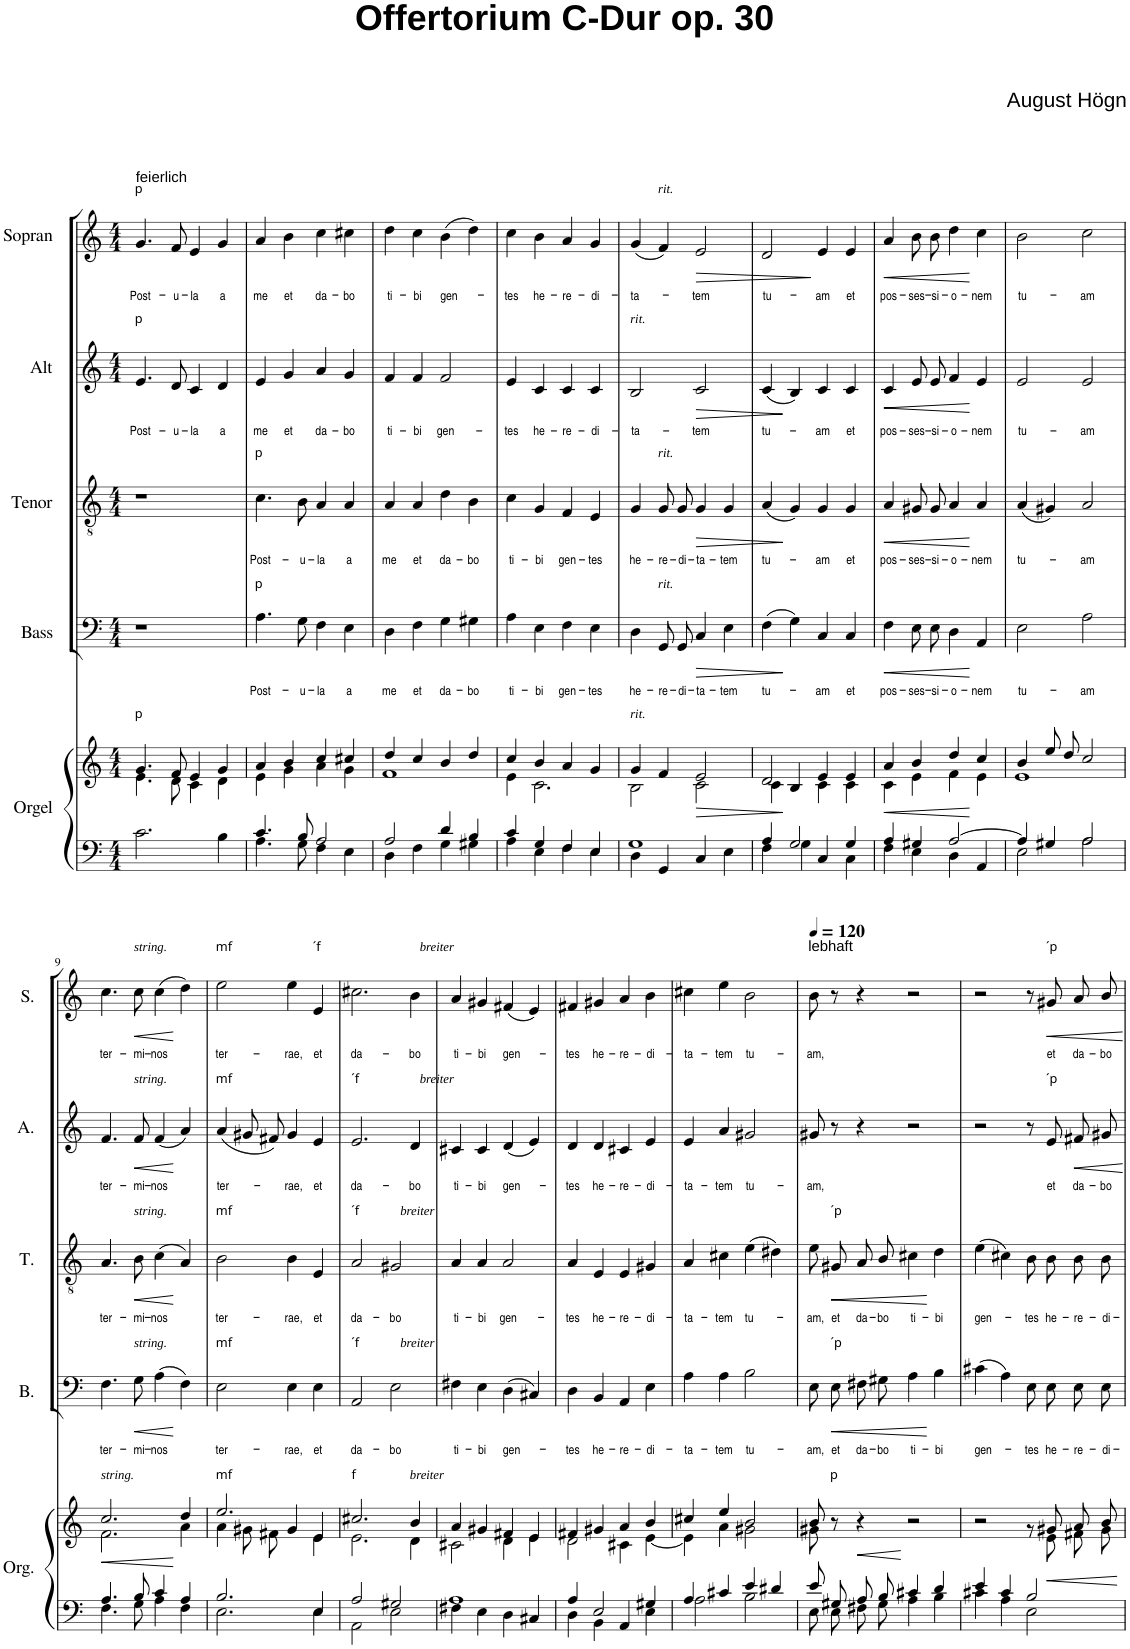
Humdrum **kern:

**kern	**kern	**dynam	**kern	**text	**dynam	**kern	**text	**dynam	**kern	**text	**dynam	**kern	**text	**dynam
*part5	*part5	*part5	*part4	*part4	*part4	*part3	*part3	*part3	*part2	*part2	*part2	*part1	*part1	*part1
*staff6	*staff5	*staff5/6	*staff4	*staff4	*staff4	*staff3	*staff3	*staff3	*staff2	*staff2	*staff2	*staff1	*staff1	*staff1
*I"Orgel	*	*	*I"Bass	*	*	*I"Tenor	*	*	*I"Alt	*	*	*I"Sopran	*	*
*I'Org.	*	*	*I'B.	*	*	*I'T.	*	*	*I'A.	*	*	*I'S.	*	*
*clefF4	*clefG2	*	*clefF4	*	*	*clefGv2	*	*	*clefG2	*	*	*clefG2	*	*
*	*	*	*	*	*	*Trd7c12	*	*	*	*	*	*	*	*
*k[]	*k[]	*	*k[]	*	*	*k[]	*	*	*k[]	*	*	*k[]	*	*
*M4/4	*M4/4	*	*M4/4	*	*	*M4/4	*	*	*M4/4	*	*	*M4/4	*	*
=1	=1	=1	=1	=1	=1	=1	=1	=1	=1	=1	=1	=1	=1	=1
*	*^	*	*	*	*	*	*	*	*	*	*	*	*	*
!	!	!	!	!	!	!	!	!	!	!	!	!	!LO:TX:a:t=p	!	!
!	!	!	!	!	!	!	!	!	!	!	!	!	!LO:TX:a:t=feierlich	!	!
!	!	!	!	!	!	!	!	!	!	!LO:TX:a:t=p	!	!	!	!	!
!	!LO:TX:a:t=p	!	!	!	!	!	!	!	!	!	!	!	!	!	!
!	!	!	!	!	!	!	!	!	!	!	!LO:LY:b	!	!	!LO:LY:b	!
2.c\	4.g/	4.e\	.	1r	.	.	1r	.	.	4.e/	Post-	.	4.g/	Post-	.
!	!	!	!	!	!	!	!	!	!	!	!LO:LY:b	!	!	!LO:LY:b	!
.	8f/	8d\	.	.	.	.	.	.	.	8d/	-u-	.	8f/	-u-	.
!	!	!	!	!	!	!	!	!	!	!	!LO:LY:b	!	!	!LO:LY:b	!
.	4e/	4c\	.	.	.	.	.	.	.	4c/	la	.	4e/	la	.
!	!	!	!	!	!	!	!	!	!	!	!LO:LY:b	!	!	!LO:LY:b	!
4B\	4g/	4d\	.	.	.	.	.	.	.	4d/	a	.	4g/	a	.
=2	=2	=2	=2	=2	=2	=2	=2	=2	=2	=2	=2	=2	=2	=2	=2
*^	*	*	*	*	*	*	*	*	*	*	*	*	*	*	*
!	!	!	!	!	!	!	!	!LO:TX:a:t=p	!	!	!	!	!	!	!	!
!	!	!	!	!	!LO:TX:a:t=p	!	!	!	!	!	!	!	!	!	!	!
!	!	!	!	!	!	!LO:LY:b	!	!	!LO:LY:b	!	!	!LO:LY:b	!	!	!LO:LY:b	!
4.c/	4.A\	4a/	4e\	.	4.A\	Post-	.	4.c\	Post-	.	4e/	me	.	4a/	me	.
!	!	!	!	!	!	!	!	!	!	!	!	!LO:LY:b	!	!	!LO:LY:b	!
.	.	4b/	4g\	.	.	.	.	.	.	.	4g/	et	.	4b\	et	.
!	!	!	!	!	!	!LO:LY:b	!	!	!LO:LY:b	!	!	!	!	!	!	!
8B/	8G\	.	.	.	8G\	-u-	.	8B\	-u-	.	.	.	.	.	.	.
!	!	!	!	!	!	!LO:LY:b	!	!	!LO:LY:b	!	!	!LO:LY:b	!	!	!LO:LY:b	!
2A/	4F\	4cc/	4a\	.	4F\	-la	.	4A/	-la	.	4a/	da-	.	4cc\	da-	.
!	!	!	!	!	!	!LO:LY:b	!	!	!LO:LY:b	!	!	!LO:LY:b	!	!	!LO:LY:b	!
.	4E\	4cc#X/	4g\	.	4E\	a	.	4A/	a	.	4g/	-bo	.	4cc#X\	-bo	.
=3	=3	=3	=3	=3	=3	=3	=3	=3	=3	=3	=3	=3	=3	=3	=3	=3
!	!	!	!	!	!	!LO:LY:b	!	!	!LO:LY:b	!	!	!LO:LY:b	!	!	!LO:LY:b	!
2A/	4D\	4dd/	1f	.	4D\	me	.	4A/	me	.	4f/	ti-	.	4dd\	ti-	.
!	!	!	!	!	!	!LO:LY:b	!	!	!LO:LY:b	!	!	!LO:LY:b	!	!	!LO:LY:b	!
.	4F\	4cc/	.	.	4F\	et	.	4A/	et	.	4f/	-bi	.	4cc\	-bi	.
!	!	!	!	!	!	!LO:LY:b	!	!	!LO:LY:b	!	!	!LO:LY:b	!	!	!LO:LY:b	!
4d/	4G\	4b/	.	.	4G\	da-	.	4d\	da-	.	2f/	gen-	.	(4b\	gen-	.
!	!	!	!	!	!	!LO:LY:b	!	!	!LO:LY:b	!	!	!	!	!	!	!
4B/	4G#X\	4dd/	.	.	4G#X\	-bo	.	4B\	-bo	.	.	.	.	4dd\)	.	.
=4	=4	=4	=4	=4	=4	=4	=4	=4	=4	=4	=4	=4	=4	=4	=4	=4
!	!	!	!	!	!	!LO:LY:b	!	!	!LO:LY:b	!	!	!LO:LY:b	!	!	!LO:LY:b	!
4c/	4A\	4cc/	4e\	.	4A\	ti-	.	4c\	ti-	.	4e/	-tes	.	4cc\	-tes	.
!	!	!	!	!	!	!LO:LY:b	!	!	!LO:LY:b	!	!	!LO:LY:b	!	!	!LO:LY:b	!
4G/	4E\	4b/	2.c\	.	4E\	-bi	.	4G/	-bi	.	4c/	he-	.	4b\	he-	.
!	!	!	!	!	!	!LO:LY:b	!	!	!LO:LY:b	!	!	!LO:LY:b	!	!	!LO:LY:b	!
4F/	4F\	4a/	.	.	4F\	gen-	.	4F/	gen-	.	4c/	-re-	.	4a/	-re-	.
!	!	!	!	!	!	!LO:LY:b	!	!	!LO:LY:b	!	!	!LO:LY:b	!	!	!LO:LY:b	!
4E/	4E\	4g/	.	.	4E\	-tes	.	4E/	-tes	.	4c/	-di-	.	4g/	-di-	.
=5	=5	=5	=5	=5	=5	=5	=5	=5	=5	=5	=5	=5	=5	=5	=5	=5
!	!	!	!	!	!	!	!	!	!	!	!LO:TX:a:i:t=rit.	!	!	!	!	!
!	!	!LO:TX:a:i:t=rit.	!	!	!	!	!	!	!	!	!	!	!	!	!	!
!	!	!	!	!	!	!LO:LY:b	!	!	!LO:LY:b	!	!	!LO:LY:b	!	!	!LO:LY:b	!
1G	4D\	4g/	2B\	.	4D\	he-	.	4G/	he-	.	2B/	-ta-	.	(4g/	-ta-	.
!	!	!	!	!	!	!	!	!	!	!	!	!	!	!LO:TX:a:i:t=rit.	!	!
!	!	!	!	!	!	!	!	!LO:TX:a:i:t=rit.	!	!	!	!	!	!	!	!
!	!	!	!	!	!LO:TX:a:i:t=rit.	!	!	!	!	!	!	!	!	!	!	!
!	!	!	!	!	!	!LO:LY:b	!	!	!LO:LY:b	!	!	!	!	!	!	!
.	4GG/	4f/	.	.	8GG/L	-re-	.	8G/L	-re-	.	.	.	.	4f/)	.	.
!	!	!	!	!	!	!LO:LY:b	!	!	!LO:LY:b	!	!	!	!	!	!	!
.	.	.	.	.	8GG/J	-di-	.	8G/J	-di-	.	.	.	.	.	.	.
!	!	!	!	!LO:HP:b	!	!LO:LY:b	!LO:HP:b	!	!LO:LY:b	!LO:HP:b	!	!LO:LY:b	!LO:HP:b	!	!LO:LY:b	!LO:HP:b
.	4C/	2e/	2c\	>	4C/	-ta-	>	4G/	-ta-	>	2c/	-tem	>	2e/	-tem	>
!	!	!	!	!	!	!LO:LY:b	!	!	!LO:LY:b	!	!	!	!	!	!	!
.	4E\	.	.	.	4E\	-tem	.	4G/	-tem	.	.	.	.	.	.	.
=6	=6	=6	=6	=6	=6	=6	=6	=6	=6	=6	=6	=6	=6	=6	=6	=6
!	!	!	!	!	!	!LO:LY:b	!	!	!LO:LY:b	!	!	!LO:LY:b	!	!	!LO:LY:b	!
4A/	4F\	2d/	4c\	.	(4F\	tu-	.	(4A/	tu-	.	(4c/	tu-	.	2d/	tu-	.
2G/	4G\	.	4B/	]	4G\)	.	]	4G/)	.	]	4B/)	.	]	.	.	.
!	!	!	!	!	!	!LO:LY:b	!	!	!LO:LY:b	!	!	!LO:LY:b	!	!	!LO:LY:b	!
.	4C/	4e/	4c\	.	4C/	-am	.	4G/	-am	.	4c/	-am	.	4e/	-am	]
!	!	!	!	!	!	!LO:LY:b	!	!	!LO:LY:b	!	!	!LO:LY:b	!	!	!LO:LY:b	!
4G/	4C\	4e/	4c\	.	4C/	et	.	4G/	et	.	4c/	et	.	4e/	et	.
=7	=7	=7	=7	=7	=7	=7	=7	=7	=7	=7	=7	=7	=7	=7	=7	=7
!	!	!	!	!LO:HP:b	!	!LO:LY:b	!LO:HP:b	!	!LO:LY:b	!LO:HP:b	!	!LO:LY:b	!LO:HP:b	!	!LO:LY:b	!LO:HP:b
4A/	4F\	4a/	4c\	<	4F\	pos-	<	4A/	pos-	<	4c/	pos-	<	4a/	pos-	<
!	!	!	!	!	!	!LO:LY:b	!	!	!LO:LY:b	!	!	!LO:LY:b	!	!	!LO:LY:b	!
4G#X/	4E\	4b/	4e\	.	8E\L	-ses-	.	8G#X/L	-ses-	.	8e/L	-ses-	.	8b\L	-ses-	.
!	!	!	!	!	!	!LO:LY:b	!	!	!LO:LY:b	!	!	!LO:LY:b	!	!	!LO:LY:b	!
.	.	.	.	.	8E\J	-si-	.	8G#/J	-si-	.	8e/J	-si-	.	8b\J	-si-	.
!	!	!	!	!	!	!LO:LY:b	!	!	!LO:LY:b	!	!	!LO:LY:b	!	!	!LO:LY:b	!
[2A/	4D\	4dd/	4f\	.	4D\	-o-	.	4A/	-o-	.	4f/	-o-	.	4dd\	-o-	.
!	!	!	!	!	!	!LO:LY:b	!	!	!LO:LY:b	!	!	!LO:LY:b	!	!	!LO:LY:b	!
.	4AA/	4cc/	4e\	[	4AA/	-nem	[	4A/	-nem	[	4e/	-nem	[	4cc\	-nem	[
=8	=8	=8	=8	=8	=8	=8	=8	=8	=8	=8	=8	=8	=8	=8	=8	=8
!	!	!	!	!	!	!LO:LY:b	!	!	!LO:LY:b	!	!	!LO:LY:b	!	!	!LO:LY:b	!
4A/]	2E\	4b/	1e	.	2E\	tu-	.	(4A/	tu-	.	2e/	tu-	.	2b\	tu-	.
4G#X/	.	8ee/L	.	.	.	.	.	4G#X/)	.	.	.	.	.	.	.	.
.	.	8dd/J	.	.	.	.	.	.	.	.	.	.	.	.	.	.
!	!	!	!	!	!	!LO:LY:b	!	!	!LO:LY:b	!	!	!LO:LY:b	!	!	!LO:LY:b	!
2A/	2A\	2cc/	.	.	2A\	-am	.	2A/	-am	.	2e/	-am	.	2cc\	-am	.
!!LO:LB:g=z
=9	=9	=9	=9	=9	=9	=9	=9	=9	=9	=9	=9	=9	=9	=9	=9	=9
!	!	!LO:TX:a:i:t=string.	!	!	!	!	!	!	!	!	!	!	!	!	!	!
!	!	!	!	!LO:HP:b	!	!LO:LY:b	!	!	!LO:LY:b	!	!	!LO:LY:b	!	!	!LO:LY:b	!
4.A/	4.F\	2.cc/	2.f\	<	4.F\	ter-	.	4.A/	ter-	.	4.f/	ter-	.	4.cc\	ter-	.
!	!	!	!	!	!	!	!	!	!	!	!	!	!	!LO:TX:a:i:t=string.	!	!
!	!	!	!	!	!	!	!	!	!	!	!LO:TX:a:i:t=string.	!	!	!	!	!
!	!	!	!	!	!	!	!	!LO:TX:a:i:t=string.	!	!	!	!	!	!	!	!
!	!	!	!	!	!LO:TX:a:i:t=string.	!	!	!	!	!	!	!	!	!	!	!
!	!	!	!	!	!	!LO:LY:b	!LO:HP:b	!	!LO:LY:b	!LO:HP:b	!	!LO:LY:b	!LO:HP:b	!	!LO:LY:b	!LO:HP:b
8B/	8G\	.	.	.	8G\	-mi-	<	8B\	-mi-	<	8f/	-mi-	<	8cc\	-mi-	<
!	!	!	!	!	!	!LO:LY:b	!	!	!LO:LY:b	!	!	!LO:LY:b	!	!	!LO:LY:b	!
4c/	4A\	.	.	.	(4A\	-nos	.	(4c\	-nos	.	(4f/	-nos	.	(4cc\	-nos	.
4A/	4F\	4dd/	4a\	[	4F\)	.	[	4A/)	.	[	4a/)	.	[	4dd\)	.	[
=10	=10	=10	=10	=10	=10	=10	=10	=10	=10	=10	=10	=10	=10	=10	=10	=10
!	!	!	!	!	!	!	!	!	!	!	!	!	!	!LO:TX:a:t=mf	!	!
!	!	!	!	!	!	!	!	!	!	!	!LO:TX:a:t=mf	!	!	!	!	!
!	!	!	!	!	!	!	!	!LO:TX:a:t=mf	!	!	!	!	!	!	!	!
!	!	!	!	!	!LO:TX:a:t=mf	!	!	!	!	!	!	!	!	!	!	!
!	!	!LO:TX:a:t=mf	!	!	!	!	!	!	!	!	!	!	!	!	!	!
!	!	!	!	!	!	!LO:LY:b	!	!	!LO:LY:b	!	!	!LO:LY:b	!	!	!LO:LY:b	!
2.B/	2.E\	2.ee/	4a\	.	2E\	ter-	.	2B\	ter-	.	(4a/	ter-	.	2ee\	ter-	.
.	.	.	8g#X\L	.	.	.	.	.	.	.	8g#X/L	.	.	.	.	.
.	.	.	8f#X\J	.	.	.	.	.	.	.	8f#X/J)	.	.	.	.	.
!	!	!	!	!	!	!LO:LY:b	!	!	!LO:LY:b	!	!	!LO:LY:b	!	!	!LO:LY:b	!
.	.	.	4g#/	.	4E\	-rae,	.	4B\	-rae,	.	4g#/	-rae,	.	4ee\	-rae,	.
!	!	!	!	!	!	!	!	!	!	!	!	!	!	!LO:TX:a:t=´f	!	!
!	!	!	!	!	!	!LO:LY:b	!	!	!LO:LY:b	!	!	!LO:LY:b	!	!	!LO:LY:b	!
4E/	4E\	4e/	4e\	.	4E\	et	.	4E/	et	.	4e/	et	.	4e/	et	.
=11	=11	=11	=11	=11	=11	=11	=11	=11	=11	=11	=11	=11	=11	=11	=11	=11
!	!	!	!	!	!	!	!	!	!	!	!LO:TX:a:t=´f	!	!	!	!	!
!	!	!	!	!	!	!	!	!LO:TX:a:t=´f	!	!	!	!	!	!	!	!
!	!	!	!	!	!LO:TX:a:t=´f	!	!	!	!	!	!	!	!	!	!	!
!	!	!LO:TX:a:t=f	!	!	!	!	!	!	!	!	!	!	!	!	!	!
!	!	!	!	!	!	!LO:LY:b	!	!	!LO:LY:b	!	!	!LO:LY:b	!	!	!LO:LY:b	!
2A/	2AA\	2.cc#X/	2.e\	.	2AA/	da-	.	2A/	da-	.	2.e/	da-	.	2.cc#X\	da-	.
!	!	!	!	!	!	!	!	!LO:TX:a:i:t=breiter	!	!	!	!	!	!	!	!
!	!	!	!	!	!LO:TX:a:i:t=breiter	!	!	!	!	!	!	!	!	!	!	!
!	!	!	!	!	!	!LO:LY:b	!	!	!LO:LY:b	!	!	!	!	!	!	!
2G#X/	2E\	.	.	.	2E\	-bo	.	2G#X/	-bo	.	.	.	.	.	.	.
!	!	!	!	!	!	!	!	!	!	!	!	!	!	!LO:TX:a:i:t=breiter	!	!
!	!	!	!	!	!	!	!	!	!	!	!LO:TX:a:i:t=breiter	!	!	!	!	!
!	!	!LO:TX:a:i:t=breiter	!	!	!	!	!	!	!	!	!	!	!	!	!	!
!	!	!	!	!	!	!	!	!	!	!	!	!LO:LY:b	!	!	!LO:LY:b	!
.	.	4b/	4d\	.	.	.	.	.	.	.	4d/	-bo	.	4b\	-bo	.
=12	=12	=12	=12	=12	=12	=12	=12	=12	=12	=12	=12	=12	=12	=12	=12	=12
!	!	!	!	!	!	!LO:LY:b	!	!	!LO:LY:b	!	!	!LO:LY:b	!	!	!LO:LY:b	!
1A	4F#X\	4a/	2c#X\	.	4F#X\	ti-	.	4A/	ti-	.	4c#X/	ti-	.	4a/	ti-	.
!	!	!	!	!	!	!LO:LY:b	!	!	!LO:LY:b	!	!	!LO:LY:b	!	!	!LO:LY:b	!
.	4E\	4g#X/	.	.	4E\	-bi	.	4A/	-bi	.	4c#/	-bi	.	4g#X/	-bi	.
!	!	!	!	!	!	!LO:LY:b	!	!	!LO:LY:b	!	!	!LO:LY:b	!	!	!LO:LY:b	!
.	4D\	4f#X/	4d\	.	(4D\	gen-	.	2A/	gen-	.	(4d/	gen-	.	(4f#X/	gen-	.
.	4C#X/	4e/	4e\	.	4C#X/)	.	.	.	.	.	4e/)	.	.	4e/)	.	.
=13	=13	=13	=13	=13	=13	=13	=13	=13	=13	=13	=13	=13	=13	=13	=13	=13
!	!	!	!	!	!	!LO:LY:b	!	!	!LO:LY:b	!	!	!LO:LY:b	!	!	!LO:LY:b	!
4A/	4D\	4f#X/	2d\	.	4D\	-tes	.	4A/	-tes	.	4d/	-tes	.	4f#X/	-tes	.
!	!	!	!	!	!	!LO:LY:b	!	!	!LO:LY:b	!	!	!LO:LY:b	!	!	!LO:LY:b	!
2E/	4BB\	4g#X/	.	.	4BB/	he-	.	4E/	he-	.	4d/	he-	.	4g#X/	he-	.
!	!	!	!	!	!	!LO:LY:b	!	!	!LO:LY:b	!	!	!LO:LY:b	!	!	!LO:LY:b	!
.	4AA/	4a/	4c#X\	.	4AA/	-re-	.	4E/	-re-	.	4c#X/	-re-	.	4a/	-re-	.
!	!	!	!	!	!	!LO:LY:b	!	!	!LO:LY:b	!	!	!LO:LY:b	!	!	!LO:LY:b	!
4G#X/	4E\	4b/	[4e\	.	4E\	-di-	.	4G#X/	-di-	.	4e/	-di-	.	4b\	-di-	.
=14	=14	=14	=14	=14	=14	=14	=14	=14	=14	=14	=14	=14	=14	=14	=14	=14
!	!	!	!	!	!	!LO:LY:b	!	!	!LO:LY:b	!	!	!LO:LY:b	!	!	!LO:LY:b	!
4A/	2A\	4cc#X/	4e\]	.	4A\	-ta-	.	4A/	-ta-	.	4e/	-ta-	.	4cc#X\	-ta-	.
!	!	!	!	!	!	!LO:LY:b	!	!	!LO:LY:b	!	!	!LO:LY:b	!	!	!LO:LY:b	!
4c#X/	.	4ee/	4a\	.	4A\	-tem	.	4c#X\	-tem	.	4a/	-tem	.	4ee\	-tem	.
!	!	!	!	!	!	!LO:LY:b	!	!	!LO:LY:b	!	!	!LO:LY:b	!	!	!LO:LY:b	!
4e/	2B\	2b/	2g#X\	.	2B\	tu-	.	(4e\	tu-	.	2g#X/	tu-	.	2b\	tu-	.
4d#X/	.	.	.	.	.	.	.	4d#X\)	.	.	.	.	.	.	.	.
=15	=15	=15	=15	=15	=15	=15	=15	=15	=15	=15	=15	=15	=15	=15	=15	=15
*	*	*	*	*	*	*	*	*	*	*	*	*	*	*MM120	*	*
!	!	!	!	!	!	!	!	!	!	!	!	!	!	!LO:TX:a:t=lebhaft	!	!
!	!	!	!	!	!	!LO:LY:b	!	!	!LO:LY:b	!	!	!LO:LY:b	!	!	!LO:LY:b	!
8e/L	8E\L	8b/	8g#X\	.	8E\L	-am,	.	8e\L	-am,	.	8g#X/	-am,	.	8b\	-am,	.
!	!	!	!	!	!	!	!	!LO:TX:a:t=´p	!	!	!	!	!	!	!	!
!	!	!	!	!	!LO:TX:a:t=´p	!	!	!	!	!	!	!	!	!	!	!
!	!	!LO:TX:a:t=p	!	!	!	!	!	!	!	!	!	!	!	!	!	!
!	!	!	!	!	!	!LO:LY:b	!LO:HP:b	!	!LO:LY:b	!LO:HP:b	!	!	!	!	!	!
8G#X/J	8E\J	8r	2..ryy	.	8E\J	et	<	8G#X\J	et	<	8r	.	.	8r	.	.
!	!	!	!	!LO:HP:b	!	!LO:LY:b	!	!	!LO:LY:b	!	!	!	!	!	!	!
8A/L	8F#X\L	4r	.	<	8F#X\L	da-	.	8A/L	da-	.	4r	.	.	4r	.	.
!	!	!	!	!	!	!LO:LY:b	!	!	!LO:LY:b	!	!	!	!	!	!	!
8B/J	8G#\J	.	.	.	8G#X\J	-bo	.	8B/J	-bo	.	.	.	.	.	.	.
!	!	!	!	!	!	!LO:LY:b	!	!	!LO:LY:b	!	!	!	!	!	!	!
4c#X/	4A\	2r	.	[	4A\	ti-	.	4c#X\	ti-	.	2r	.	.	2r	.	.
!	!	!	!	!	!	!LO:LY:b	!	!	!LO:LY:b	!	!	!	!	!	!	!
4d/	4B\	.	.	.	4B\	-bi	[	4d\	-bi	[	.	.	.	.	.	.
=16	=16	=16	=16	=16	=16	=16	=16	=16	=16	=16	=16	=16	=16	=16	=16	=16
!	!	!	!	!	!	!LO:LY:b	!	!	!LO:LY:b	!	!	!	!	!	!	!
4e/	4c#X\	2r	2ryy	.	(4c#X\	gen-	.	(4e\	gen-	.	2r	.	.	2r	.	.
4c#/	4A\	.	.	.	4A\)	.	.	4c#X\)	.	.	.	.	.	.	.	.
!	!	!	!	!	!	!LO:LY:b	!	!	!LO:LY:b	!	!	!	!	!	!	!
2B/	2E\	8ryy	8r	.	8E\L	-tes	.	8B\L	-tes	.	8r	.	.	8r	.	.
!	!	!	!	!	!	!	!	!	!	!	!	!	!	!LO:TX:a:t=´p	!	!
!	!	!	!	!	!	!	!	!	!	!	!LO:TX:a:t=´p	!	!	!	!	!
!	!	!	!	!LO:HP:b	!	!LO:LY:b	!	!	!LO:LY:b	!	!	!LO:LY:b	!	!	!LO:LY:b	!
.	.	8g#X/	8e\	<	8E\J	he-	.	8B\J	he-	.	8e/	et	.	8g#X/	et	.
!	!	!	!	!	!	!LO:LY:b	!	!	!LO:LY:b	!	!	!LO:LY:b	!	!	!LO:LY:b	!
.	.	8a/L	8f#X\L	.	8E\L	-re-	.	8B\L	-re-	.	8f#X/L	da-	.	8a/L	da-	.
!	!	!	!	!	!	!LO:LY:b	!	!	!LO:LY:b	!	!	!LO:LY:b	!	!	!LO:LY:b	!
.	.	8b/J	8g#\J	.	8E\J	-di-	.	8B\J	-di-	.	8g#X/J	-bo	.	8b/J	-bo	.
*v	*v	*	*	*	*	*	*	*	*	*	*	*	*	*	*	*
*	*v	*v	*	*	*	*	*	*	*	*	*	*	*	*	*
.	.	[	.	.	.	.	.	.	.	.	.	.	.	.
=	=	=	=	=	=	=	=	=	=	=	=	=	=	=
*-	*-	*-	*-	*-	*-	*-	*-	*-	*-	*-	*-	*-	*-	*-
